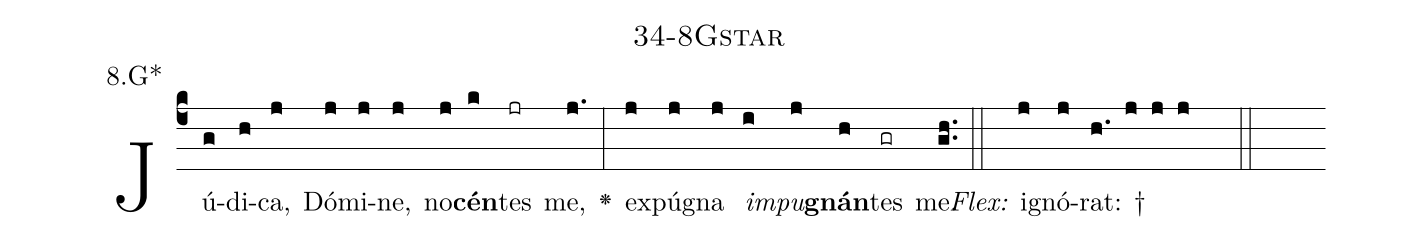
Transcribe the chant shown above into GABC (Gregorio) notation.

name: 34-8Gstar;
annotation: 8.G*;
%%
(c4)Jú(g)di(h)ca,(j) Dó(j)mi(j)ne,(j) no(j)<b>cén</b>(k)tes(jr) me,(j.) <v>\greheightstar</v>(:) ex(j)pú(j)gna(j) <i>im</i>(i)<i>pu</i>(j)<b>gnán</b>(h)tes(gr) me.(gh..) (::)
<i>Flex:</i>()  i(j)gnó(j)rat: †(h. j j j  ::)

%E(j) u(j) o(i) u(j) a(h) e.(gh..) (::)
